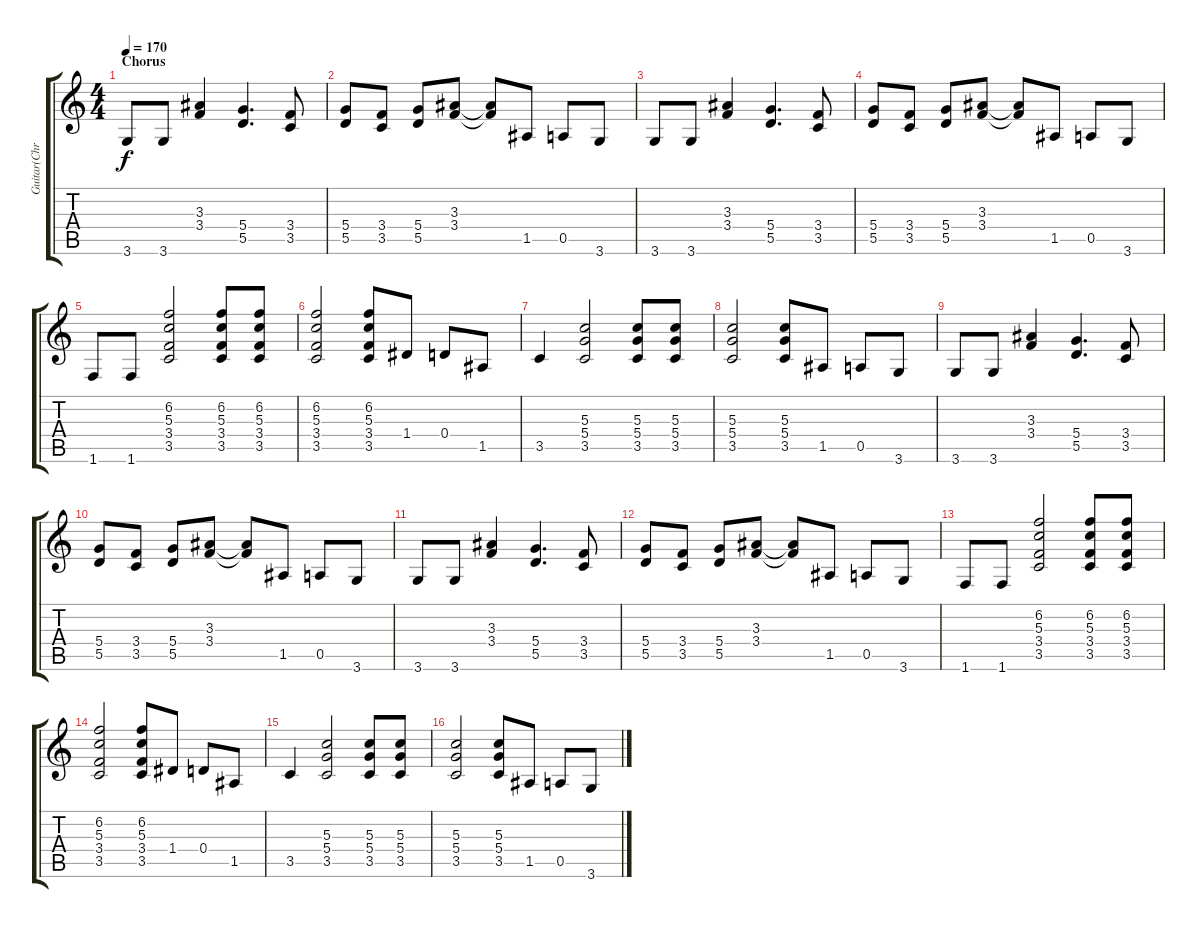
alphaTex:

\track ("Guitar(Chris Holmes)" "Guitar(Chr") {instrument overdrivenguitar}
\staff {score tabs}
\tuning (E4 B3 G3 D3 A2 E2) {hide}
\ts (4 4)
\section ("" "Chorus")
\tempo 170
\clef g2
\ks c
3.6.8{dy f} 3.6.8 (3.3 3.4).4 (5.4 5.5).4{d} (3.4 3.5).8 |
(5.4 5.5).8 (3.4 3.5).8 (5.4 5.5).8 (3.3 3.4).8 (3.3{t} 3.4{t}).8 1.5.8 0.5.8 3.6.8 |
3.6.8 3.6.8 (3.3 3.4).4 (5.4 5.5).4{d} (3.4 3.5).8 |
(5.4 5.5).8 (3.4 3.5).8 (5.4 5.5).8 (3.3 3.4).8 (3.3{t} 3.4{t}).8 1.5.8 0.5.8 3.6.8 |
1.6.8 1.6.8 (6.2 5.3 3.4 3.5).2 (6.2 5.3 3.4 3.5).8 (6.2 5.3 3.4 3.5).8 |
(6.2 5.3 3.4 3.5).2 (6.2 5.3 3.4 3.5).8 1.4.8 0.4.8 1.5.8 |
3.5.4 (5.3 5.4 3.5).2 (5.3 5.4 3.5).8 (5.3 5.4 3.5).8 |
(5.3 5.4 3.5).2 (5.3 5.4 3.5).8 1.5.8 0.5.8 3.6.8 |
3.6.8 3.6.8 (3.3 3.4).4 (5.4 5.5).4{d} (3.4 3.5).8 |
(5.4 5.5).8 (3.4 3.5).8 (5.4 5.5).8 (3.3 3.4).8 (3.3{t} 3.4{t}).8 1.5.8 0.5.8 3.6.8 |
3.6.8 3.6.8 (3.3 3.4).4 (5.4 5.5).4{d} (3.4 3.5).8 |
(5.4 5.5).8 (3.4 3.5).8 (5.4 5.5).8 (3.3 3.4).8 (3.3{t} 3.4{t}).8 1.5.8 0.5.8 3.6.8 |
1.6.8 1.6.8 (6.2 5.3 3.4 3.5).2 (6.2 5.3 3.4 3.5).8 (6.2 5.3 3.4 3.5).8 |
(6.2 5.3 3.4 3.5).2 (6.2 5.3 3.4 3.5).8 1.4.8 0.4.8 1.5.8 |
3.5.4 (5.3 5.4 3.5).2 (5.3 5.4 3.5).8 (5.3 5.4 3.5).8 |
(5.3 5.4 3.5).2 (5.3 5.4 3.5).8 1.5.8 0.5.8 3.6.8
